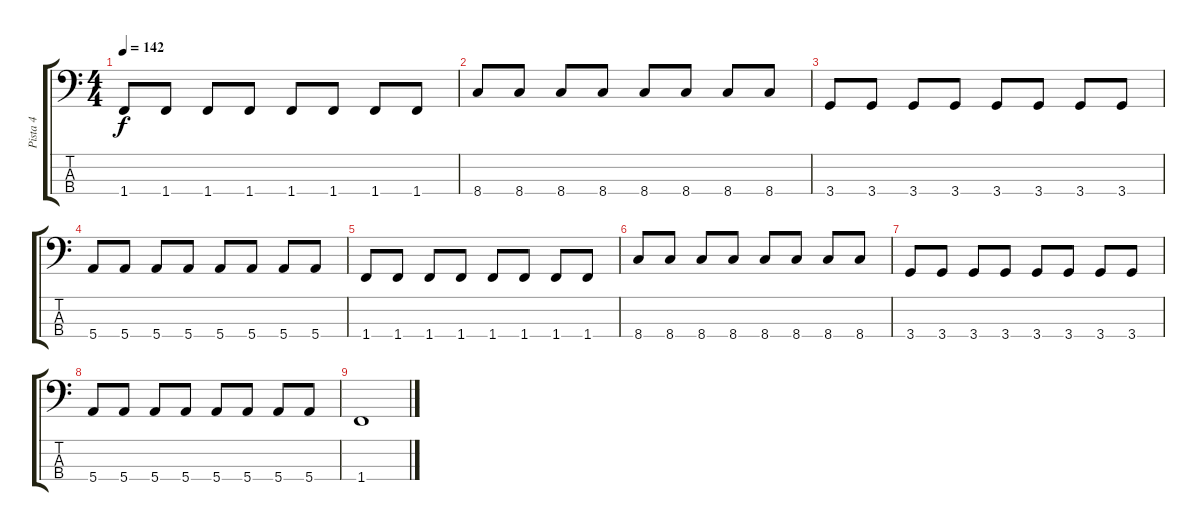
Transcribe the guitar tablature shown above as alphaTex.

\track ("Pista 4" "Pista 4") {instrument electricbassfinger}
\staff {score tabs}
\tuning (G2 D2 A1 E1) {hide}
\ts (4 4)
\tempo 142
\clef f4
\ks c
1.4.8{dy f} 1.4.8 1.4.8 1.4.8 1.4.8 1.4.8 1.4.8 1.4.8 |
8.4.8 8.4.8 8.4.8 8.4.8 8.4.8 8.4.8 8.4.8 8.4.8 |
3.4.8 3.4.8 3.4.8 3.4.8 3.4.8 3.4.8 3.4.8 3.4.8 |
5.4.8 5.4.8 5.4.8 5.4.8 5.4.8 5.4.8 5.4.8 5.4.8 |
1.4.8 1.4.8 1.4.8 1.4.8 1.4.8 1.4.8 1.4.8 1.4.8 |
8.4.8 8.4.8 8.4.8 8.4.8 8.4.8 8.4.8 8.4.8 8.4.8 |
3.4.8 3.4.8 3.4.8 3.4.8 3.4.8 3.4.8 3.4.8 3.4.8 |
5.4.8 5.4.8 5.4.8 5.4.8 5.4.8 5.4.8 5.4.8 5.4.8 |
1.4.1
